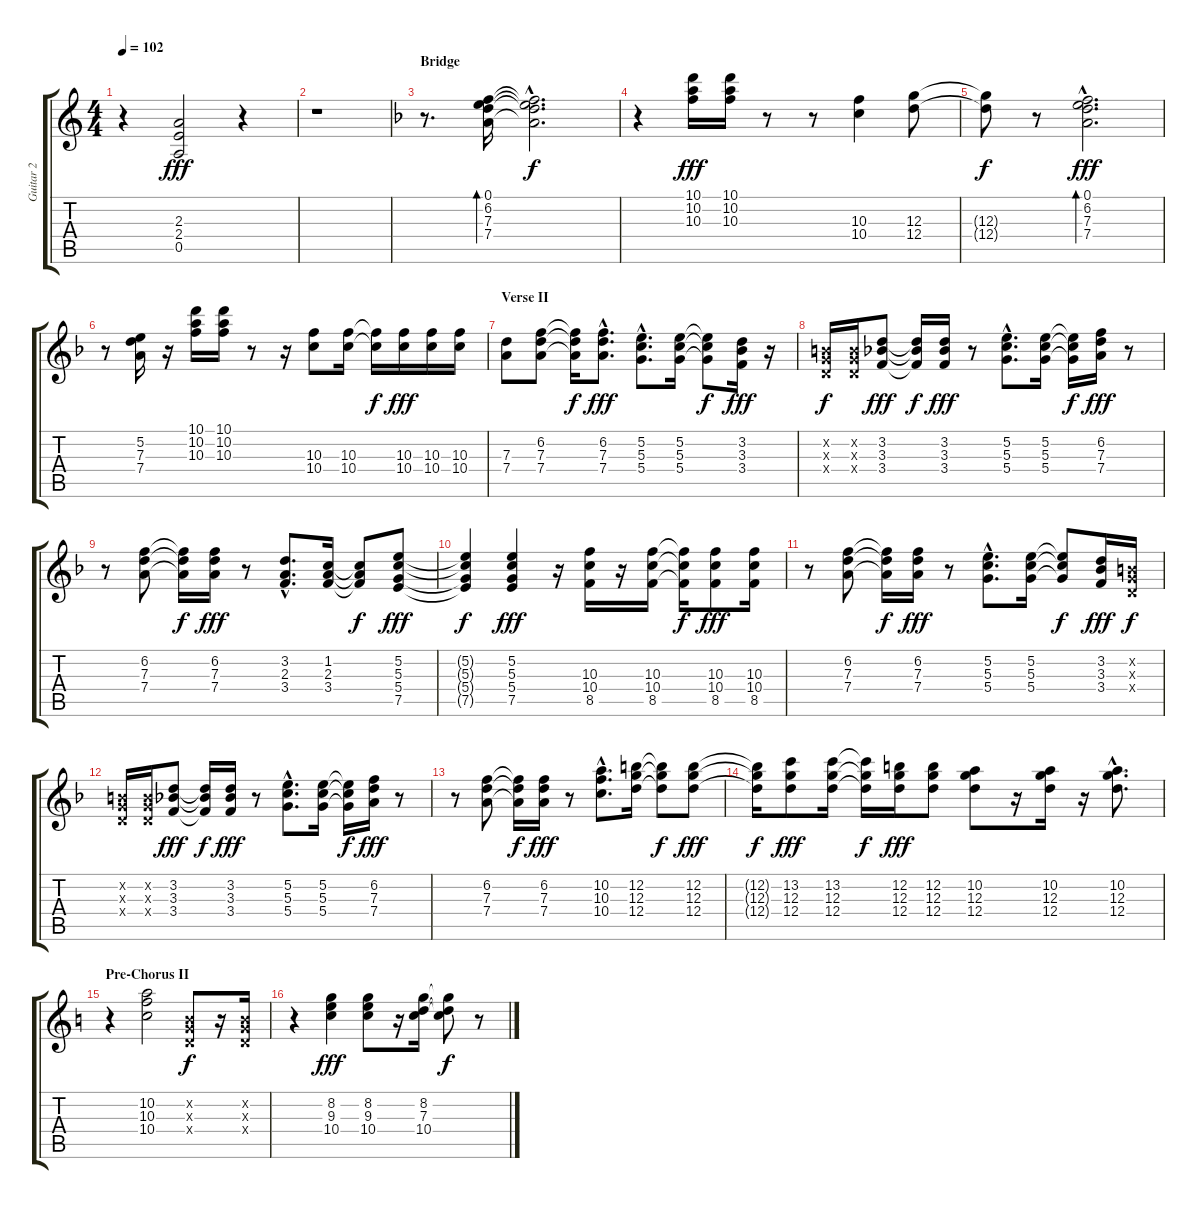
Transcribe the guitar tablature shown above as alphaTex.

\track ("Guitar 2" "Guitar 2") {instrument distortionguitar}
\staff {score tabs}
\tuning (E4 B3 G3 D3 A2 E2) {hide}
\ts (4 4)
\tempo 102
\clef g2
\ks c
r.4{dy fff} (2.3 2.4 0.5).2 r.4 |
r.1 |
\section ("" "Bridge")
\ks f
r.8{d} (0.1 6.2 7.3 7.4).16{bd 240 instrument electricguitarclean} (0.1{hac t} 6.2{hac t} 7.3{hac t} 7.4{hac t}).2{d dy f} |
r.4{instrument distortionguitar} (10.1 10.2 10.3).16{dy fff} (10.1 10.2 10.3).16 r.8 r.8 (10.3 10.4).4 (12.3 12.4).8 |
(12.3{t} 12.4{t}).8{dy f} r.8 (0.1{hac} 6.2{hac} 7.3{hac} 7.4{hac}).2{d bd 240 dy fff instrument electricguitarclean} |
r.8{instrument distortionguitar} (5.2 7.3 7.4).16 r.16 (10.1 10.2 10.3).16 (10.1 10.2 10.3).16 r.8 r.16 (10.3 10.4).8 (10.3 10.4).16 (10.3{t} 10.4{t}).16{dy f} (10.3 10.4).16{dy fff} (10.3 10.4).16 (10.3 10.4).16 |
\section ("" "Verse II")
(7.3 7.4).8 (6.2 7.3 7.4).8 (6.2{t} 7.3{t} 7.4{t}).16{dy f} (6.2{hac} 7.3{hac} 7.4{hac}).8{d dy fff} (5.2{hac} 5.3{hac} 5.4{hac}).8{d} (5.2 5.3 5.4).16 (5.2{t} 5.3{t} 5.4{t}).8{dy f} (3.2 3.3 3.4).16{dy fff} r.16 |
(0.2{x} 0.3{x} 0.4{x}).16{dy f} (0.2{x} 0.3{x} 0.4{x}).16 (3.2 3.3 3.4).8{dy fff} (3.2{t} 3.3{t} 3.4{t}).16{dy f} (3.2 3.3 3.4).16{dy fff} r.8 (5.2{hac} 5.3{hac} 5.4{hac}).8{d} (5.2 5.3 5.4).16 (5.2{t} 5.3{t} 5.4{t}).16{dy f} (6.2 7.3 7.4).16{dy fff} r.8 |
r.8 (6.2 7.3 7.4).8 (6.2{t} 7.3{t} 7.4{t}).16{dy f} (6.2 7.3 7.4).16{dy fff} r.8 (3.2{hac} 2.3{hac} 3.4{hac}).8{d} (1.2 2.3 3.4).16 (1.2{t} 2.3{t} 3.4{t}).8{dy f} (5.2 5.3 5.4 7.5).8{dy fff} |
(5.2{t} 5.3{t} 5.4{t} 7.5{t}).4{dy f} (5.2 5.3 5.4 7.5).4{dy fff} r.16 (10.3 10.4 8.5).16 r.16 (10.3 10.4 8.5).16 (10.3{t} 10.4{t} 8.5{t}).16{dy f} (10.3 10.4 8.5).8{dy fff} (10.3 10.4 8.5).16 |
r.8 (6.2 7.3 7.4).8 (6.2{t} 7.3{t} 7.4{t}).16{dy f} (6.2 7.3 7.4).16{dy fff} r.8 (5.2{hac} 5.3{hac} 5.4{hac}).8{d} (5.2 5.3 5.4).16 (5.2{t} 5.3{t} 5.4{t}).8{dy f} (3.2 3.3 3.4).16{dy fff} (0.2{x} 0.3{x} 0.4{x}).16{dy f} |
(0.2{x} 0.3{x} 0.4{x}).16 (0.2{x} 0.3{x} 0.4{x}).16 (3.2 3.3 3.4).8{dy fff} (3.2{t} 3.3{t} 3.4{t}).16{dy f} (3.2 3.3 3.4).16{dy fff} r.8 (5.2{hac} 5.3{hac} 5.4{hac}).8{d} (5.2 5.3 5.4).16 (5.2{t} 5.3{t} 5.4{t}).16{dy f} (6.2 7.3 7.4).16{dy fff} r.8 |
r.8 (6.2 7.3 7.4).8 (6.2{t} 7.3{t} 7.4{t}).16{dy f} (6.2 7.3 7.4).16{dy fff} r.8 (10.2{hac} 10.3{hac} 10.4{hac}).8{d} (12.2 12.3 12.4).16 (12.2{t} 12.3{t} 12.4{t}).8{dy f} (12.2 12.3 12.4).8{dy fff} |
(12.2{t} 12.3{t} 12.4{t}).16{dy f} (13.2 12.3 12.4).8{dy fff} (13.2 12.3 12.4).16 (13.2{t} 12.3{t} 12.4{t}).16{dy f} (12.2 12.3 12.4).16{dy fff} (12.2 12.3 12.4).8 (10.2 12.3 12.4).8 r.16 (10.2 12.3 12.4).16 r.16 (10.2{hac} 12.3{hac} 12.4{hac}).8{d} |
\section ("" "Pre-Chorus II")
\ks c
r.4 (10.2 10.3 10.4).2 (0.2{x} 0.3{x} 0.4{x}).8{dy f} r.16 (0.2{x} 0.3{x} 0.4{x}).16 |
r.4 (8.2 9.3 10.4).4{dy fff} (8.2 9.3 10.4).8 r.16 (8.2 7.3 10.4).16 (8.2{t} 7.3{t} 10.4{t}).8{dy f} r.8
